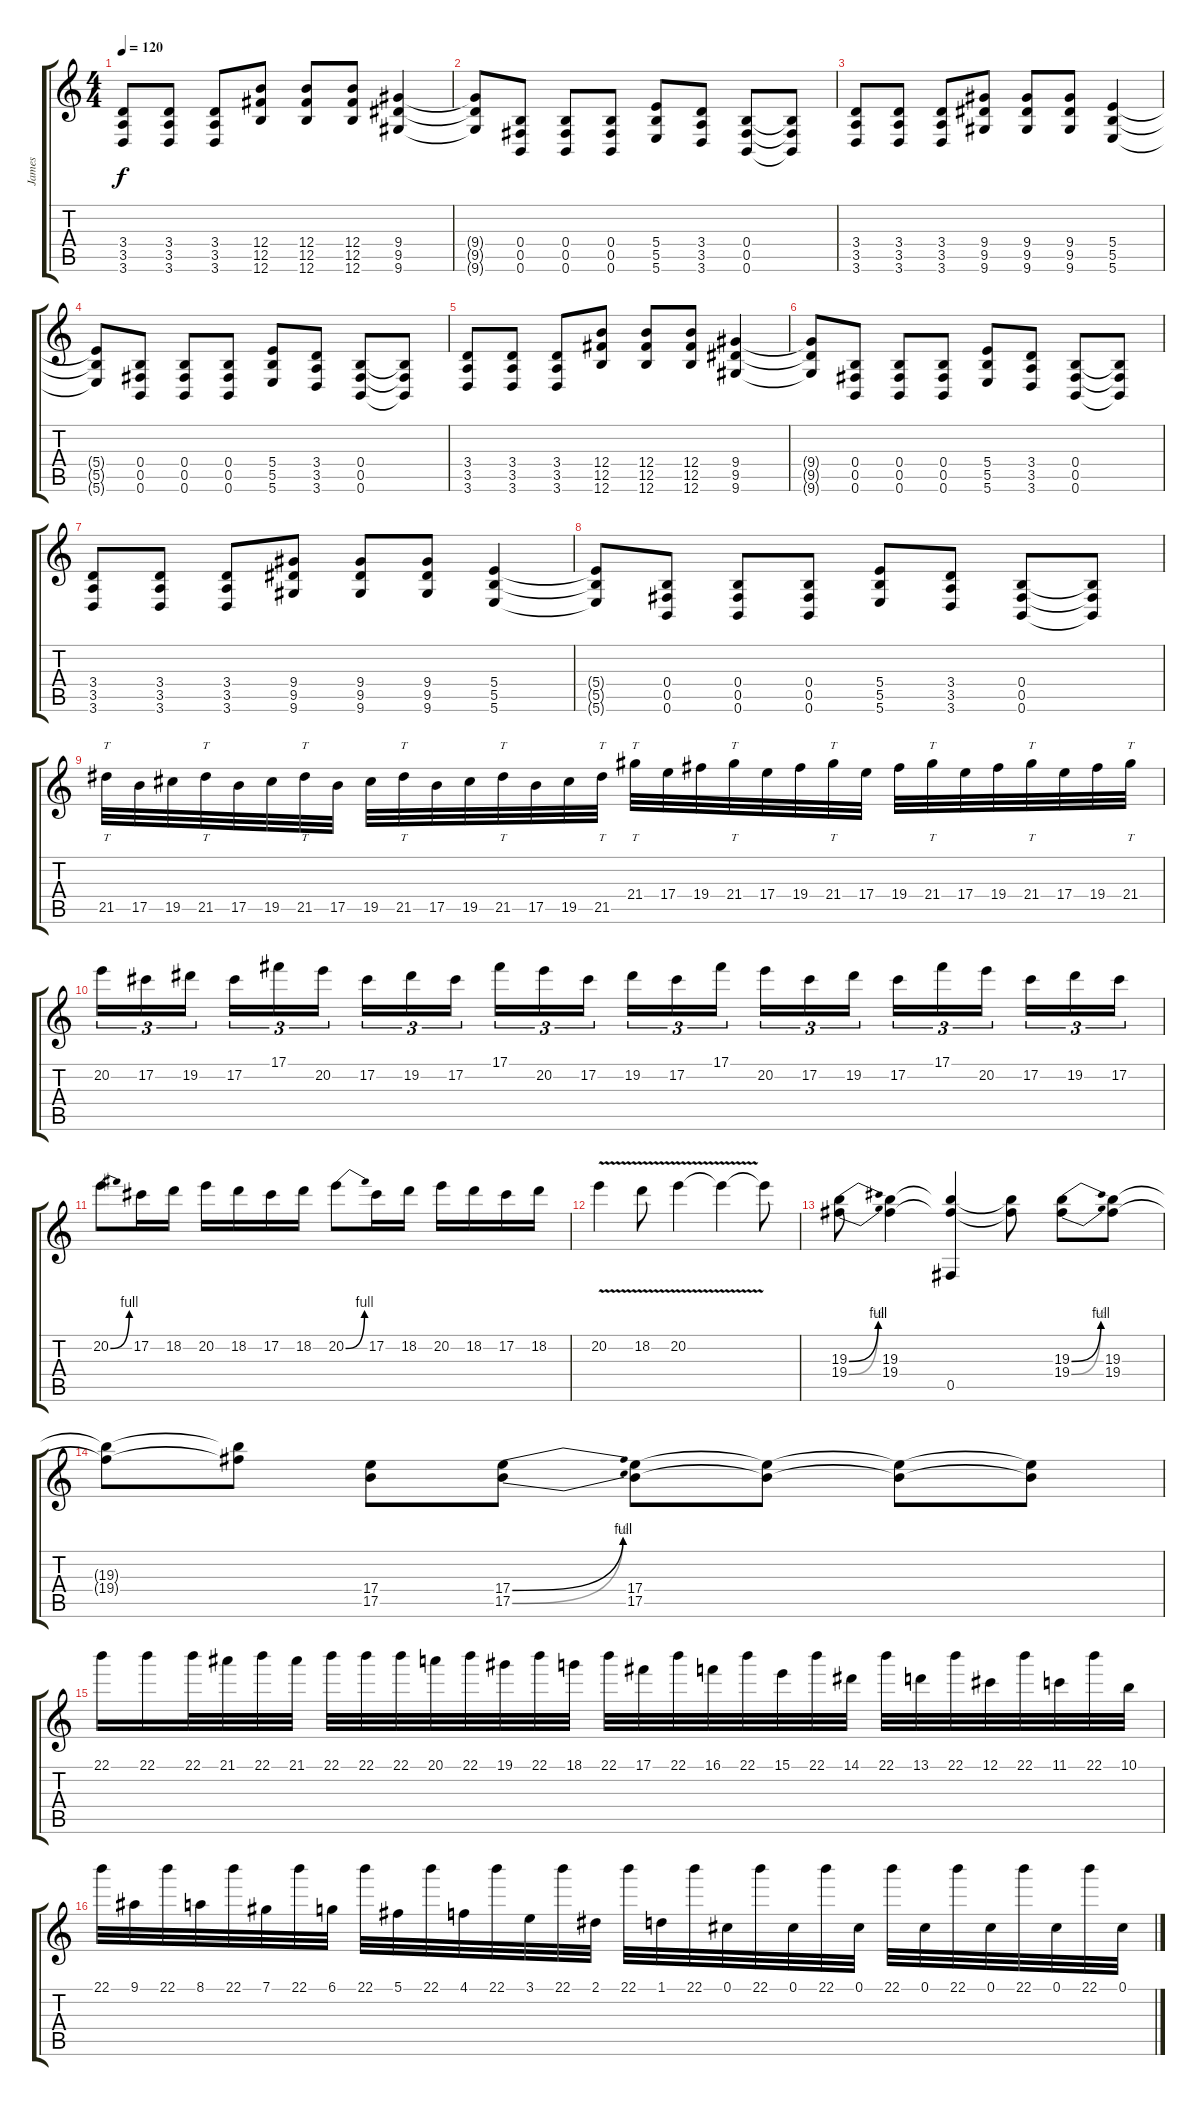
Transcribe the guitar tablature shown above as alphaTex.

\track ("James" "James") {instrument distortionguitar}
\staff {score tabs}
\tuning (Db4 Ab3 E3 B2 Gb2 B1) {hide}
\ts (4 4)
\tempo 120
\clef g2
\ks c
(3.4 3.5 3.6).8{dy f} (3.4 3.5 3.6).8 (3.4 3.5 3.6).8 (12.4 12.5 12.6).8 (12.4 12.5 12.6).8 (12.4 12.5 12.6).8 (9.4 9.5 9.6).4 |
(9.4{t} 9.5{t} 9.6{t}).8 (0.4 0.5 0.6).8 (0.4 0.5 0.6).8 (0.4 0.5 0.6).8 (5.4 5.5 5.6).8 (3.4 3.5 3.6).8 (0.4 0.5 0.6).8 (0.4{t} 0.5{t} 0.6{t}).8 |
(3.4 3.5 3.6).8 (3.4 3.5 3.6).8 (3.4 3.5 3.6).8 (9.4 9.5 9.6).8 (9.4 9.5 9.6).8 (9.4 9.5 9.6).8 (5.4 5.5 5.6).4 |
(5.4{t} 5.5{t} 5.6{t}).8 (0.4 0.5 0.6).8 (0.4 0.5 0.6).8 (0.4 0.5 0.6).8 (5.4 5.5 5.6).8 (3.4 3.5 3.6).8 (0.4 0.5 0.6).8 (0.4{t} 0.5{t} 0.6{t}).8 |
(3.4 3.5 3.6).8 (3.4 3.5 3.6).8 (3.4 3.5 3.6).8 (12.4 12.5 12.6).8 (12.4 12.5 12.6).8 (12.4 12.5 12.6).8 (9.4 9.5 9.6).4 |
(9.4{t} 9.5{t} 9.6{t}).8 (0.4 0.5 0.6).8 (0.4 0.5 0.6).8 (0.4 0.5 0.6).8 (5.4 5.5 5.6).8 (3.4 3.5 3.6).8 (0.4 0.5 0.6).8 (0.4{t} 0.5{t} 0.6{t}).8 |
(3.4 3.5 3.6).8 (3.4 3.5 3.6).8 (3.4 3.5 3.6).8 (9.4 9.5 9.6).8 (9.4 9.5 9.6).8 (9.4 9.5 9.6).8 (5.4 5.5 5.6).4 |
(5.4{t} 5.5{t} 5.6{t}).8 (0.4 0.5 0.6).8 (0.4 0.5 0.6).8 (0.4 0.5 0.6).8 (5.4 5.5 5.6).8 (3.4 3.5 3.6).8 (0.4 0.5 0.6).8 (0.4{t} 0.5{t} 0.6{t}).8 |
21.5.32{tt} 17.5.32 19.5.32 21.5.32{tt} 17.5.32 19.5.32 21.5.32{tt} 17.5.32 19.5.32 21.5.32{tt} 17.5.32 19.5.32 21.5.32{tt} 17.5.32 19.5.32 21.5.32{tt} 21.4.32{tt} 17.4.32 19.4.32 21.4.32{tt} 17.4.32 19.4.32 21.4.32{tt} 17.4.32 19.4.32 21.4.32{tt} 17.4.32 19.4.32 21.4.32{tt} 17.4.32 19.4.32 21.4.32{tt} |
20.2.16{tu (3 2)} 17.2.16{tu (3 2)} 19.2.16{tu (3 2)} 17.2.16{tu (3 2)} 17.1.16{tu (3 2)} 20.2.16{tu (3 2)} 17.2.16{tu (3 2)} 19.2.16{tu (3 2)} 17.2.16{tu (3 2)} 17.1.16{tu (3 2)} 20.2.16{tu (3 2)} 17.2.16{tu (3 2)} 19.2.16{tu (3 2)} 17.2.16{tu (3 2)} 17.1.16{tu (3 2)} 20.2.16{tu (3 2)} 17.2.16{tu (3 2)} 19.2.16{tu (3 2)} 17.2.16{tu (3 2)} 17.1.16{tu (3 2)} 20.2.16{tu (3 2)} 17.2.16{tu (3 2)} 19.2.16{tu (3 2)} 17.2.16{tu (3 2)} |
20.2{be (bend 0 0 60 4)}.8 17.2.16 18.2.16 20.2.16 18.2.16 17.2.16 18.2.16 20.2{be (bend 0 0 60 4)}.8 17.2.16 18.2.16 20.2.16 18.2.16 17.2.16 18.2.16 |
20.2{v}.4 18.2{v}.8 20.2{v}.4 20.2{t}.4 20.2{t}.8 |
(19.3{be (bend 0 0 60 4)} 19.4{be (bend 0 0 60 2)}).8 (19.3 19.4).4 (19.3{t} 19.4{t} 0.5).4 (19.3{t} 19.4{t}).8 (19.3{be (bend 0 0 60 4)} 19.4{be (bend 0 0 60 2)}).8 (19.3 19.4).8 |
(19.3{t} 19.4{t}).8 (19.3{t} 19.4{t}).8 (17.4 17.5).8 (17.4{be (bend 0 0 60 4)} 17.5{be (bend 0 0 60 2)}).8 (17.4 17.5).8 (17.4{t} 17.5{t}).8 (17.4{t} 17.5{t}).8 (17.4{t} 17.5{t}).8 |
22.1.16 22.1.16 22.1.32 21.1.32 22.1.32 21.1.32 22.1.32 22.1.32 22.1.32 20.1.32 22.1.32 19.1.32 22.1.32 18.1.32 22.1.32 17.1.32 22.1.32 16.1.32 22.1.32 15.1.32 22.1.32 14.1.32 22.1.32 13.1.32 22.1.32 12.1.32 22.1.32 11.1.32 22.1.32 10.1.32 |
22.1.32 9.1.32 22.1.32 8.1.32 22.1.32 7.1.32 22.1.32 6.1.32 22.1.32 5.1.32 22.1.32 4.1.32 22.1.32 3.1.32 22.1.32 2.1.32 22.1.32 1.1.32 22.1.32 0.1.32 22.1.32 0.1.32 22.1.32 0.1.32 22.1.32 0.1.32 22.1.32 0.1.32 22.1.32 0.1.32 22.1.32 0.1.32
